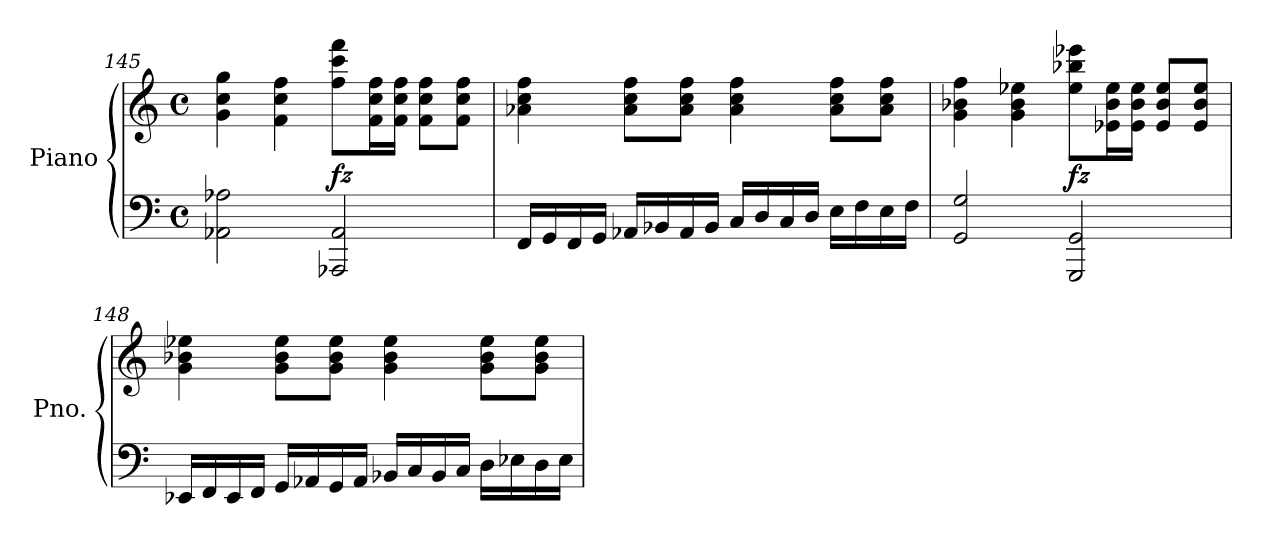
**kern	**kern	**dynam
*part1	*part1	*part1
*staff2	*staff1	*staff1/2
*I"Piano	*	*
*I'Pno.	*	*
*clefF4	*clefG2	*
*k[]	*k[]	*
*M4/4	*M4/4	*
*met(c)	*met(c)	*
=145	=145	=145
2AA-X\ 2A-X\	4g\ 4cc\ 4gg\	.
.	4f\ 4cc\ 4ff\	.
!	!	!LO:DY:a=2
2AAA-X/ 2AA-/	8ff\ 8ccc\ 8fff\L	fz
.	16f\ 16cc\ 16ff\L	.
.	16f\ 16cc\ 16ff\JJ	.
.	8f\ 8cc\ 8ff\L	.
.	8f\ 8cc\ 8ff\J	.
=146	=146	=146
16FF/LL	4a-X\ 4cc\ 4ff\	.
16GG/	.	.
16FF/	.	.
16GG/JJ	.	.
16AA-X/LL	8a-\ 8cc\ 8ff\L	.
16BB-X/	.	.
16AA-/	8a-\ 8cc\ 8ff\J	.
16BB-/JJ	.	.
16C/LL	4a-\ 4cc\ 4ff\	.
16D/	.	.
16C/	.	.
16D/JJ	.	.
16E\LL	8a-\ 8cc\ 8ff\L	.
16F\	.	.
16E\	8a-\ 8cc\ 8ff\J	.
16F\JJ	.	.
=147	=147	=147
2GG/ 2G/	4g\ 4b-X\ 4ff\	.
.	4g\ 4b-\ 4ee-X\	.
!	!	!LO:DY:a=2
2GGG/ 2GG/	8ee-\ 8bb-X\ 8eee-X\L	fz
.	16e-X\ 16b-\ 16ee-\L	.
.	16e-\ 16b-\ 16ee-\JJ	.
.	8e-/ 8b-/ 8ee-/L	.
.	8e-/ 8b-/ 8ee-/J	.
!!LO:LB:g=z
=148	=148	=148
16EE-X/LL	4g\ 4b-X\ 4ee-X\	.
16FF/	.	.
16EE-/	.	.
16FF/JJ	.	.
16GG/LL	8g\ 8b-\ 8ee-\L	.
16AA-X/	.	.
16GG/	8g\ 8b-\ 8ee-\J	.
16AA-/JJ	.	.
16BB-X/LL	4g\ 4b-\ 4ee-\	.
16C/	.	.
16BB-/	.	.
16C/JJ	.	.
16D\LL	8g\ 8b-\ 8ee-\L	.
16E-X\	.	.
16D\	8g\ 8b-\ 8ee-\J	.
16E-\JJ	.	.
=	=	=
*-	*-	*-
